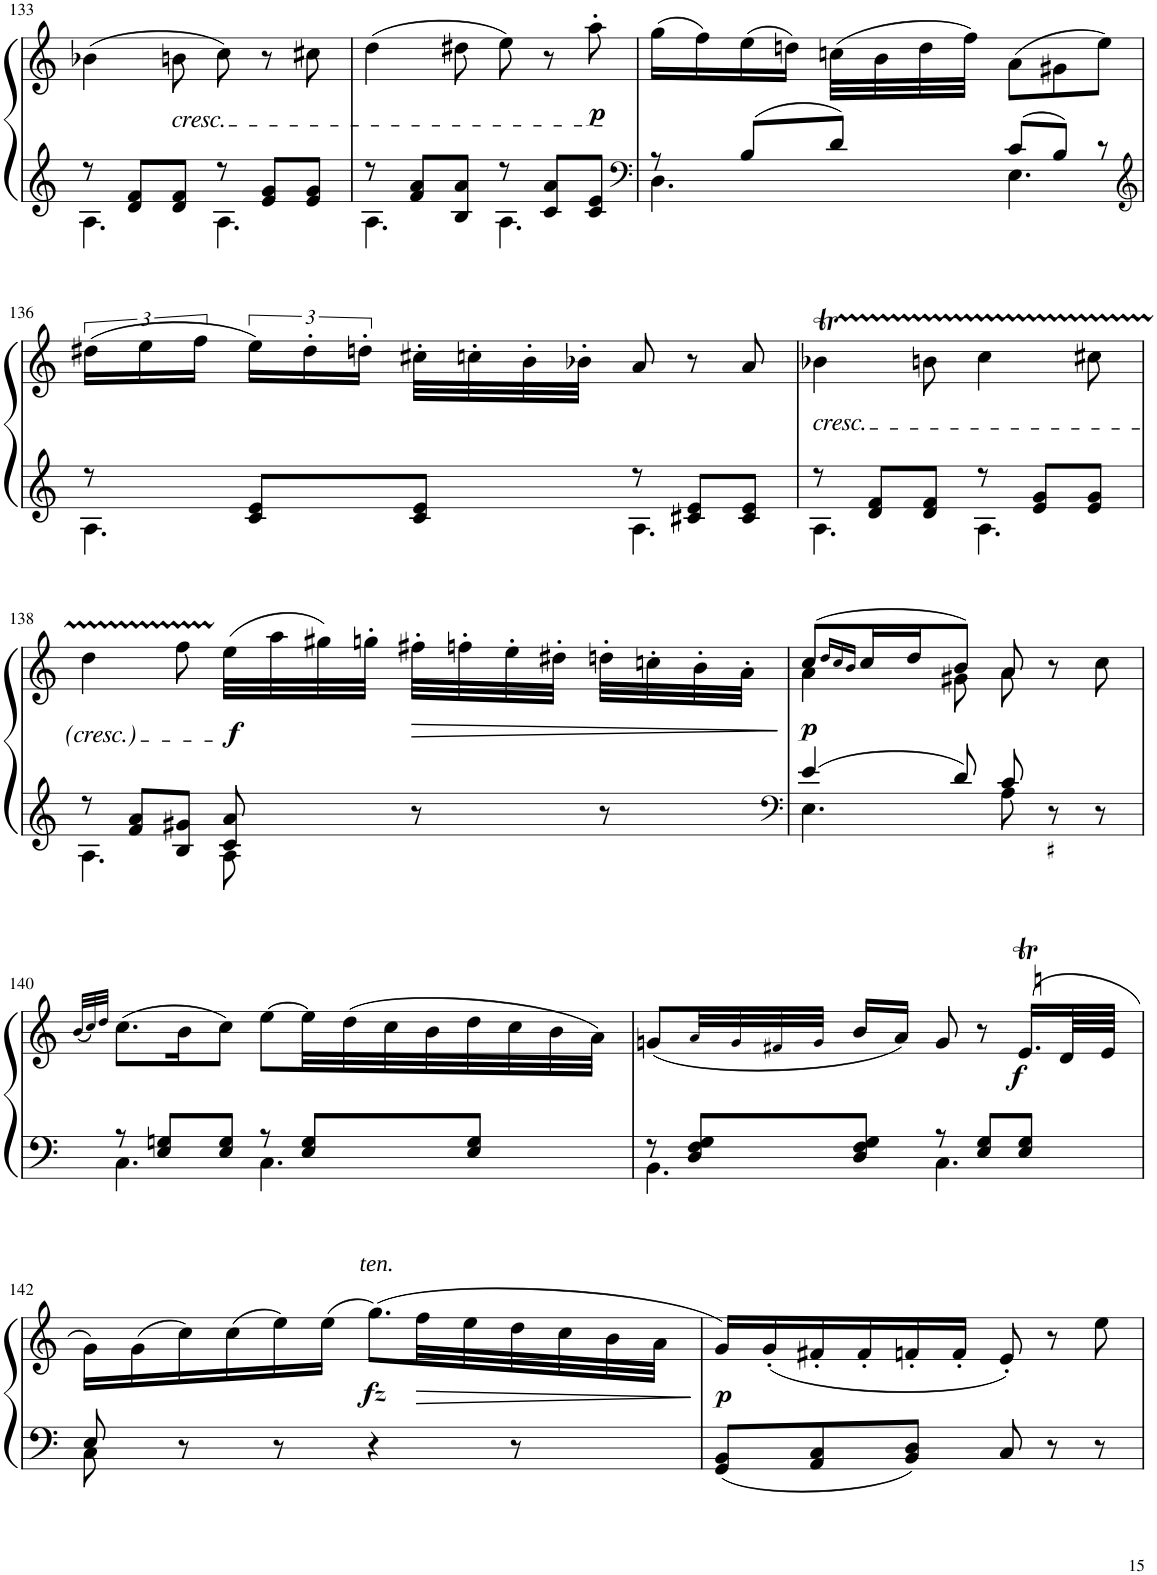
**kern	**kern	**dynam
*part1	*part1	*part1
*staff2	*staff1	*staff1/2
*I"Piano	*	*
*I'Pno.	*	*
!!LO:PB:g=z
*clefG2	*clefG2	*
*k[]	*k[]	*
*M6/8	*M6/8	*
=133	=133	=133
*^	*	*
8r	4.A\	(4b-X\	.
8d/ 8f/L	.	.	.
!	!	!LO:TX:b:i:t=cresc.	!
8d/ 8f/J	.	8bn\	.
8r	4.A\	8cc\)	.
8e/ 8g/L	.	8r	.
8e/ 8g/J	.	8cc#X\	.
=134	=134	=134	=134
8r	4.A\	(4dd\	.
8f/ 8a/L	.	.	.
8B/ 8a/J	.	8dd#X\	.
8r	4.A\	8ee\)	.
8c/ 8a/L	.	8r	.
!	!	!	!LO:DY:b
8c/ 8e/J	.	8aa'\	p
=135	=135	=135	=135
*clefF4	*	*	*
8r	4.D\	(16gg\LL	.
.	.	16ff\)	.
8B/L	.	(16ee\	.
.	.	16ddn\JJ)	.
8d/J	.	(32ccn\LLL	.
.	.	32b\	.
.	.	32dd\	.
.	.	32ff\JJJ)	.
8c/L	4.E\	(8a\L	.
8B/J	.	8g#X\	.
8r	.	8ee\J)	.
!!LO:LB:g=z
=136	=136	=136	=136
*clefG2	*	*	*
8r	4.A\	(24dd#X\LL	.
.	.	24ee\	.
.	.	24ff\JJ	.
8c/ 8e/L	.	24ee\LL)	.
.	.	24dd#'\	.
.	.	24ddn'\JJ	.
8c/ 8e/J	.	32cc#X'\LLL	.
.	.	32ccn'\	.
.	.	32b'\	.
.	.	32b-X'\JJJ	.
8r	4.A\	8a/	.
8c#X/ 8e/L	.	8r	.
8c#/ 8e/J	.	8a/	.
=137	=137	=137	=137
!	!	!LO:TX:b:i:t=cresc.	!
8r	4.A\	4b-XT\	.
8d/ 8f/L	.	.	.
8d/ 8f/J	.	8bn\	.
8r	4.A\	4cc\	.
8e/ 8g/L	.	.	.
8e/ 8g/J	.	8cc#X\	.
!!LO:LB:g=z
=138	=138	=138	=138
8r	4.A\	4dd\	.
8f/ 8a/L	.	.	.
8B/ 8g#X/J	.	8ffTTT\	.
!	!	!	!LO:DY:b
8c/ 8a/	8A\	(32ee\LLL	f
.	.	32aa\	.
.	.	32gg#X\)	.
.	.	32ggn'\JJJ	.
!	!	!	!LO:HP:b
8r	4ryy	32ff#X'\LLL	>
.	.	32ffn'\	.
.	.	32ee'\	.
.	.	32dd#X'\JJJ	.
8r	.	32ddn'\LLL	.
.	.	32ccn'\	.
.	.	32b'\	.
.	.	32a'\JJJ	.
*v	*v	*	*
.	.	]
=139	=139	=139
*clefF4	*	*
*^	*^	*
!	!	!	!	!LO:DY:b
4e/	4.E\	(8cc/L	4a\	p
.	.	16qdd/LL	.	.
.	.	16qcc/	.	.
.	.	16qb/JJ	.	.
.	.	16cc/L	.	.
.	.	16dd/J	.	.
8d/	.	8b/J)	8g#X\	.
8c/	8A\	8a/	8a\	.
8r	4ryy	8r	4ryy	.
8r	.	8cc\	.	.
*	*	*v	*v	*
!!LO:LB:g=z
=140	=140	=140	=140
.	.	(32qb/LLL	.
.	.	32qcc/)	.
.	.	32qdd/JJJ	.
8r	4.C\	(8.cc\L	.
8E/ 8Gn/L	.	.	.
.	.	16b\K	.
8E/ 8G/J	.	8cc\J)	.
8r	4.C\	[8ee\L	.
8E/ 8G/L	.	32ee\LL]	.
.	.	(32dd\	.
.	.	32cc\	.
.	.	32b\	.
8E/ 8G/J	.	32dd\	.
.	.	32cc\	.
.	.	32b\	.
.	.	32a\JJJ)	.
=141	=141	=141	=141
8r	4.BB\	(8gn/L	.
8D/ 8F/ 8G/L	.	32a!/LL	.
.	.	32g!/	.
.	.	32f#X!/	.
.	.	32g!/JJJ	.
8D/ 8F/ 8G/J	.	16b/LL	.
.	.	16a/JJ)	.
8r	4.C\	8g/	.
8E/ 8G/L	.	8r	.
!	!	!LO:TR:acc=#	!LO:DY:b
8E/ 8G/J	.	(16.enT/LL	f
.	.	64d/LL	.
.	.	64e/JJJJ	.
!!LO:LB:g=z
=142	=142	=142	=142
8E/	8C\	16g\LL)	.
.	.	(16g\	.
8r	8ryy	16cc\)	.
.	.	(16cc\	.
8r	2ryy	16ee\)	.
.	.	(16ee\JJ	.
!	!	!LO:TX:a:i:t=ten.	!
!	!	!	!LO:DY:b
4r	.	(8.gg^\L)	fz
!	!	!	!LO:HP:b
.	.	32ff\LL	>
.	.	32ee\	.
8r	.	32dd\	.
.	.	32cc\	.
.	.	32b\	.
.	.	32a\JJJ	.
*v	*v	*	*
.	.	]
=143	=143	=143
!	!	!LO:DY:b
8GG/ 8BB/L	16g/LL)	p
.	(16g'/	.
8AA/ 8C/	16f#X'/	.
.	16f#'/	.
8BB/ 8D/J	16fn'/	.
.	16f'/JJ	.
8C/	8e'/)	.
8r	8r	.
8r	8ee\	.
=	=	=
*-	*-	*-
